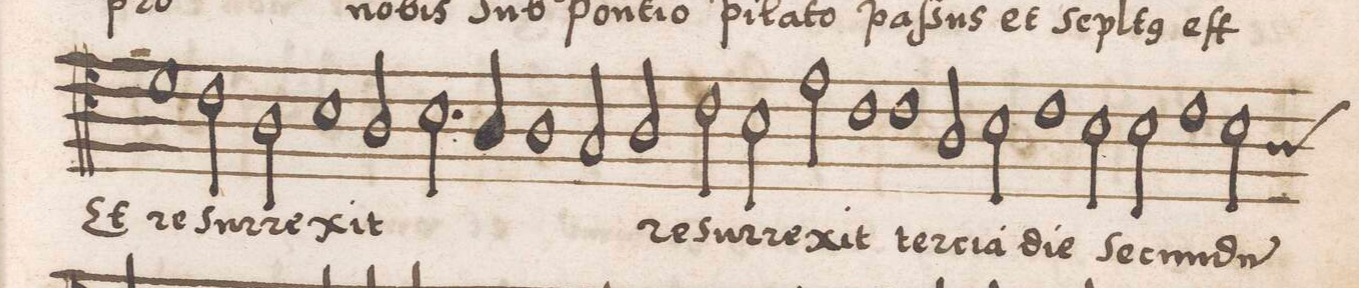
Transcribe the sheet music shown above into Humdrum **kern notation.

**kern	**text
*I"ALTVS	*
*clefC4	*
*k[]	*
*met(c|)	*
*M2/1	*
1d	Et
2c\	re-
2A\	-ſur-
=89	=89
1B	 re-
2A/	-xit
2.B\	.
=90	=90
4A/	.
1A	.
2G/	.
=91	=91
2A/	.
2c\	re-
2B\	-ſur-
2e\	-re-
=92	=92
1c	-xit
1c	ter-
=93	=93
2A/	-ti-
2B\	-a
1c	di-
=94	=94
2B\	-e
2B\	ſe-
1c	-cun-
=95	=95
*custos:A	*
2B\	-du(m)
*-	*-
